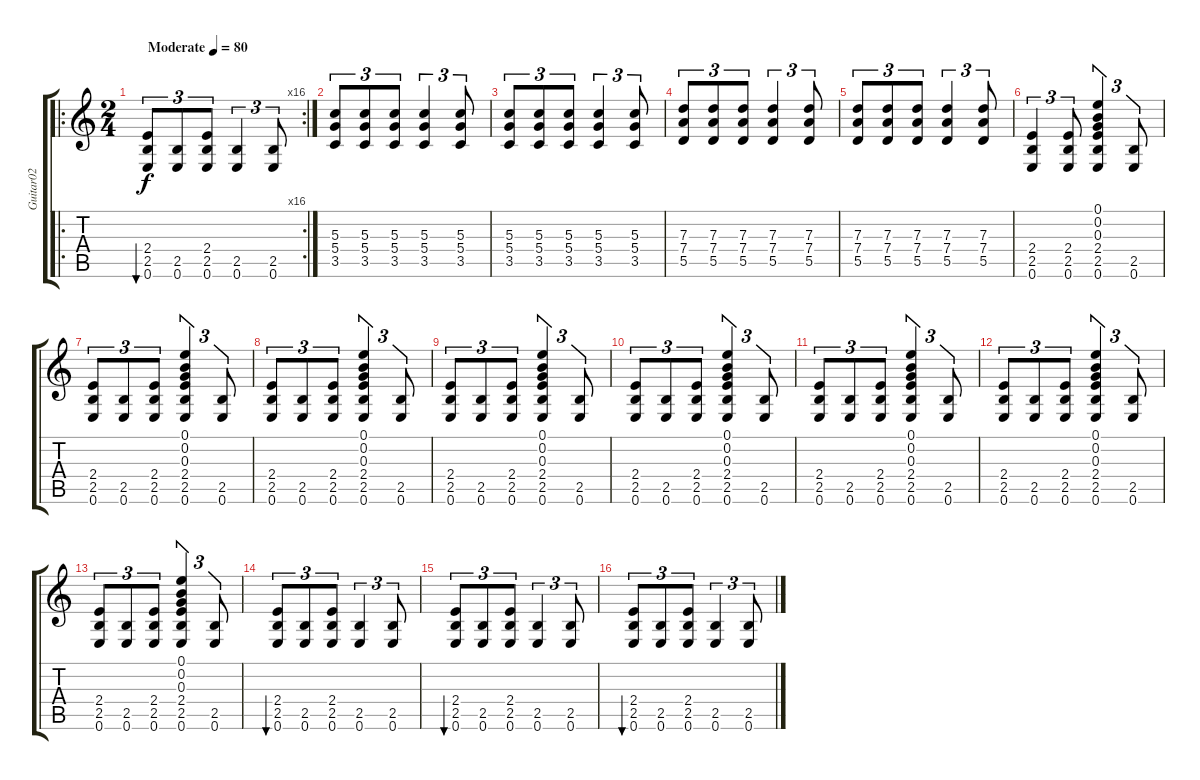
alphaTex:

\track ("Guitar02" "Guitar02") {instrument electricguitarclean}
\staff {score tabs}
\tuning (E4 B3 G3 D3 A2 E2) {hide}
\ro
\rc 16
\ts (2 4)
\tempo (80 "Moderate")
\clef g2
\ks c
(2.4 2.5 0.6).8{tu (3 2) bu 240 dy f instrument electricguitarclean} (2.5 0.6).8{tu (3 2)} (2.4 2.5 0.6).8{tu (3 2)} (2.5 0.6).4{tu (3 2)} (2.5 0.6).8{tu (3 2)} |
(5.3 5.4 3.5).8{tu (3 2)} (5.3 5.4 3.5).8{tu (3 2)} (5.3 5.4 3.5).8{tu (3 2)} (5.3 5.4 3.5).4{tu (3 2)} (5.3 5.4 3.5).8{tu (3 2)} |
(5.3 5.4 3.5).8{tu (3 2)} (5.3 5.4 3.5).8{tu (3 2)} (5.3 5.4 3.5).8{tu (3 2)} (5.3 5.4 3.5).4{tu (3 2)} (5.3 5.4 3.5).8{tu (3 2)} |
(7.3 7.4 5.5).8{tu (3 2)} (7.3 7.4 5.5).8{tu (3 2)} (7.3 7.4 5.5).8{tu (3 2)} (7.3 7.4 5.5).4{tu (3 2)} (7.3 7.4 5.5).8{tu (3 2)} |
(7.3 7.4 5.5).8{tu (3 2)} (7.3 7.4 5.5).8{tu (3 2)} (7.3 7.4 5.5).8{tu (3 2)} (7.3 7.4 5.5).4{tu (3 2)} (7.3 7.4 5.5).8{tu (3 2)} |
(2.4 2.5 0.6).4{tu (3 2)} (2.4 2.5 0.6).8{tu (3 2)} (0.1 0.2 0.3 2.4 2.5 0.6).4{tu (3 2)} (2.5 0.6).8{tu (3 2)} |
(2.4 2.5 0.6).8{tu (3 2)} (2.5 0.6).8{tu (3 2)} (2.4 2.5 0.6).8{tu (3 2)} (0.1 0.2 0.3 2.4 2.5 0.6).4{tu (3 2)} (2.5 0.6).8{tu (3 2)} |
(2.4 2.5 0.6).8{tu (3 2)} (2.5 0.6).8{tu (3 2)} (2.4 2.5 0.6).8{tu (3 2)} (0.1 0.2 0.3 2.4 2.5 0.6).4{tu (3 2)} (2.5 0.6).8{tu (3 2)} |
(2.4 2.5 0.6).8{tu (3 2)} (2.5 0.6).8{tu (3 2)} (2.4 2.5 0.6).8{tu (3 2)} (0.1 0.2 0.3 2.4 2.5 0.6).4{tu (3 2)} (2.5 0.6).8{tu (3 2)} |
(2.4 2.5 0.6).8{tu (3 2)} (2.5 0.6).8{tu (3 2)} (2.4 2.5 0.6).8{tu (3 2)} (0.1 0.2 0.3 2.4 2.5 0.6).4{tu (3 2)} (2.5 0.6).8{tu (3 2)} |
(2.4 2.5 0.6).8{tu (3 2)} (2.5 0.6).8{tu (3 2)} (2.4 2.5 0.6).8{tu (3 2)} (0.1 0.2 0.3 2.4 2.5 0.6).4{tu (3 2)} (2.5 0.6).8{tu (3 2)} |
(2.4 2.5 0.6).8{tu (3 2)} (2.5 0.6).8{tu (3 2)} (2.4 2.5 0.6).8{tu (3 2)} (0.1 0.2 0.3 2.4 2.5 0.6).4{tu (3 2)} (2.5 0.6).8{tu (3 2)} |
(2.4 2.5 0.6).8{tu (3 2)} (2.5 0.6).8{tu (3 2)} (2.4 2.5 0.6).8{tu (3 2)} (0.1 0.2 0.3 2.4 2.5 0.6).4{tu (3 2)} (2.5 0.6).8{tu (3 2)} |
(2.4 2.5 0.6).8{tu (3 2) bu 240} (2.5 0.6).8{tu (3 2)} (2.4 2.5 0.6).8{tu (3 2)} (2.5 0.6).4{tu (3 2)} (2.5 0.6).8{tu (3 2)} |
(2.4 2.5 0.6).8{tu (3 2) bu 240} (2.5 0.6).8{tu (3 2)} (2.4 2.5 0.6).8{tu (3 2)} (2.5 0.6).4{tu (3 2)} (2.5 0.6).8{tu (3 2)} |
(2.4 2.5 0.6).8{tu (3 2) bu 240} (2.5 0.6).8{tu (3 2)} (2.4 2.5 0.6).8{tu (3 2)} (2.5 0.6).4{tu (3 2)} (2.5 0.6).8{tu (3 2)}
